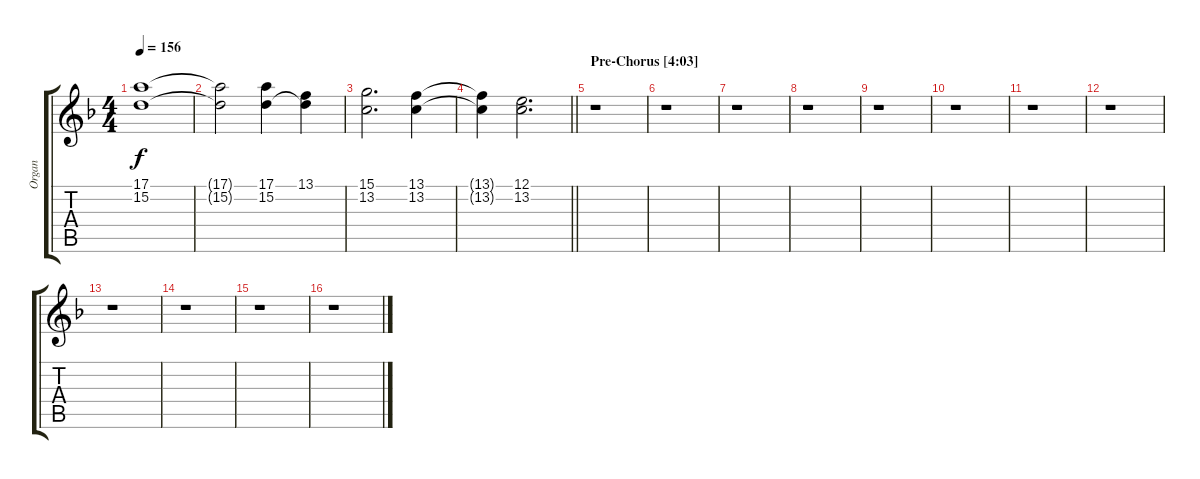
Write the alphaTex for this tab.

\track ("Organ" "Organ") {instrument churchorgan}
\staff {score tabs}
\tuning (E4 B3 G3 D3 A2 E2) {hide}
\ts (4 4)
\tempo 156
\clef g2
\ks dminor
(17.1 15.2).1{dy f} |
(17.1{t} 15.2{t}).2 (17.1 15.2).4 (13.1 15.2{t}).4 |
(15.1 13.2).2{d} (13.1 13.2).4 |
\barLineRight lightlight
(13.1{t} 13.2{t}).4 (12.1 13.2).2{d} |
\section ("" "Pre-Chorus [4:03]")
r.1 |
r.1 |
r.1 |
r.1 |
r.1 |
r.1 |
r.1 |
r.1 |
r.1 |
r.1 |
r.1 |
r.1
